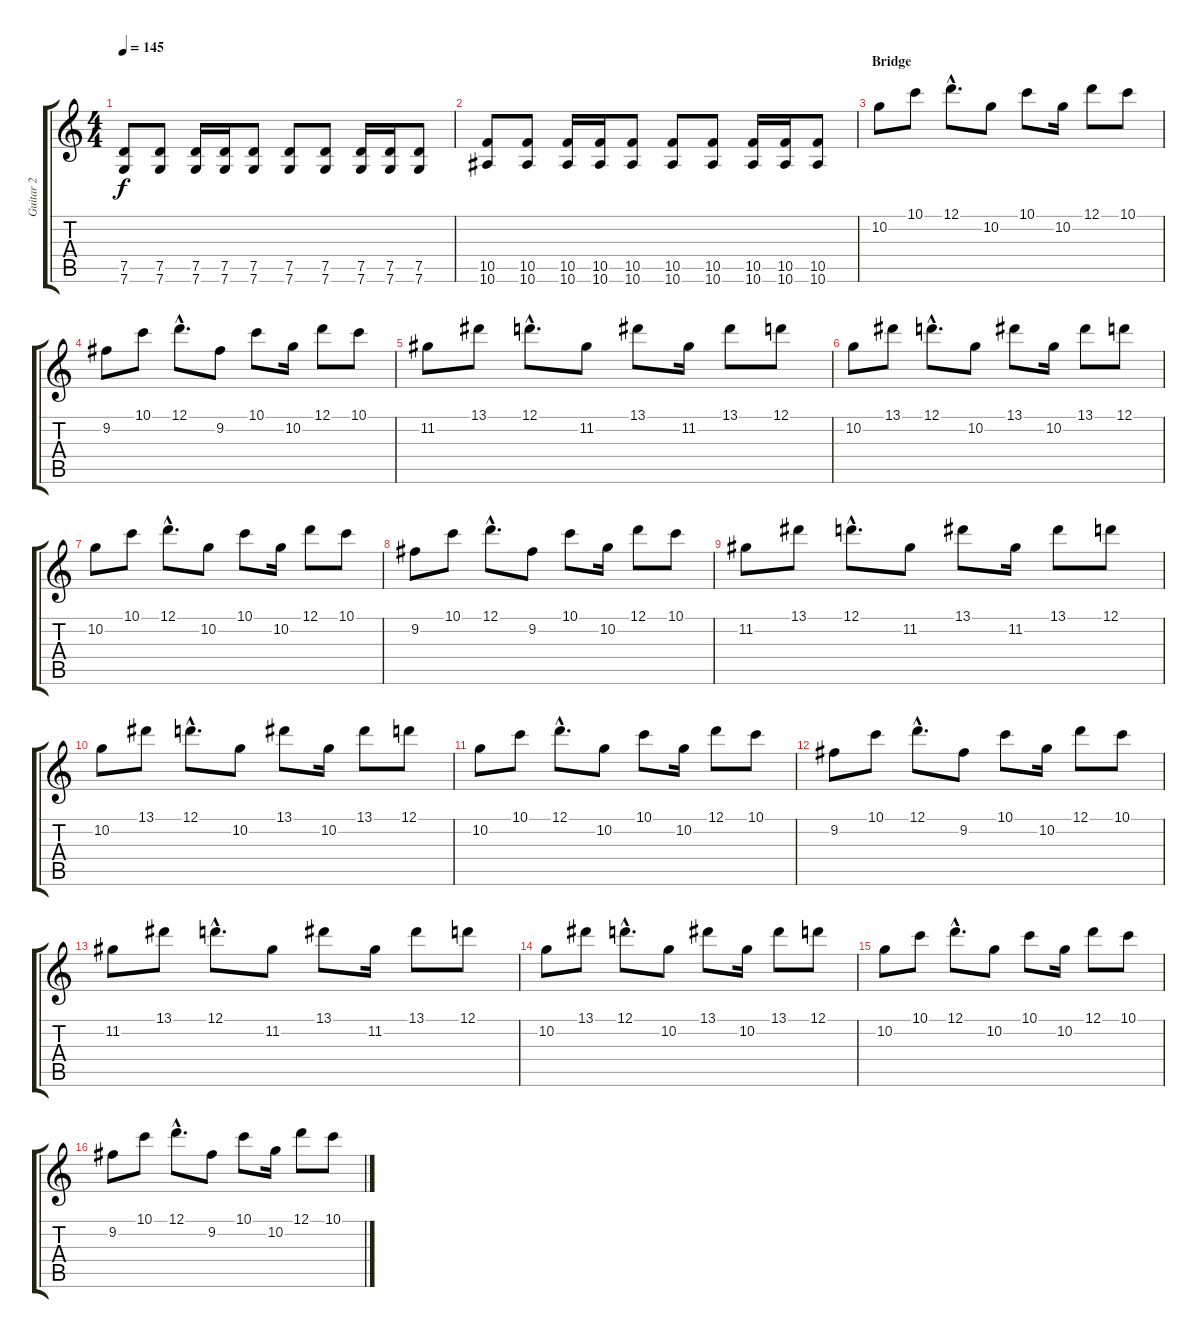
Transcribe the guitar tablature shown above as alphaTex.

\track ("Guitar 2" "Guitar 2") {instrument distortionguitar}
\staff {score tabs}
\tuning (D4 A3 F3 C3 G2 C2) {hide}
\ts (4 4)
\tempo 145
\clef g2
\ks c
(7.5 7.6).8{dy f} (7.5 7.6).8 (7.5 7.6).16 (7.5 7.6).16 (7.5 7.6).8 (7.5 7.6).8 (7.5 7.6).8 (7.5 7.6).16 (7.5 7.6).16 (7.5 7.6).8 |
(10.5 10.6).8 (10.5 10.6).8 (10.5 10.6).16 (10.5 10.6).16 (10.5 10.6).8 (10.5 10.6).8 (10.5 10.6).8 (10.5 10.6).16 (10.5 10.6).16 (10.5 10.6).8 |
\section ("" "Bridge")
10.2.8{balance 16 instrument electricguitarclean} 10.1.8 12.1{hac}.8{d} 10.2.8 10.1.8 10.2.16 12.1.8 10.1.8 |
9.2.8 10.1.8 12.1{hac}.8{d} 9.2.8 10.1.8 10.2.16 12.1.8 10.1.8 |
11.2.8 13.1.8 12.1{hac}.8{d} 11.2.8 13.1.8 11.2.16 13.1.8 12.1.8 |
10.2.8 13.1.8 12.1{hac}.8{d} 10.2.8 13.1.8 10.2.16 13.1.8 12.1.8 |
10.2.8 10.1.8 12.1{hac}.8{d} 10.2.8 10.1.8 10.2.16 12.1.8 10.1.8 |
9.2.8 10.1.8 12.1{hac}.8{d} 9.2.8 10.1.8 10.2.16 12.1.8 10.1.8 |
11.2.8 13.1.8 12.1{hac}.8{d} 11.2.8 13.1.8 11.2.16 13.1.8 12.1.8 |
10.2.8 13.1.8 12.1{hac}.8{d} 10.2.8 13.1.8 10.2.16 13.1.8 12.1.8 |
10.2.8 10.1.8 12.1{hac}.8{d} 10.2.8 10.1.8 10.2.16 12.1.8 10.1.8 |
9.2.8 10.1.8 12.1{hac}.8{d} 9.2.8 10.1.8 10.2.16 12.1.8 10.1.8 |
11.2.8 13.1.8 12.1{hac}.8{d} 11.2.8 13.1.8 11.2.16 13.1.8 12.1.8 |
10.2.8 13.1.8 12.1{hac}.8{d} 10.2.8 13.1.8 10.2.16 13.1.8 12.1.8 |
10.2.8 10.1.8 12.1{hac}.8{d} 10.2.8 10.1.8 10.2.16 12.1.8 10.1.8 |
9.2.8 10.1.8 12.1{hac}.8{d} 9.2.8 10.1.8 10.2.16 12.1.8 10.1.8
